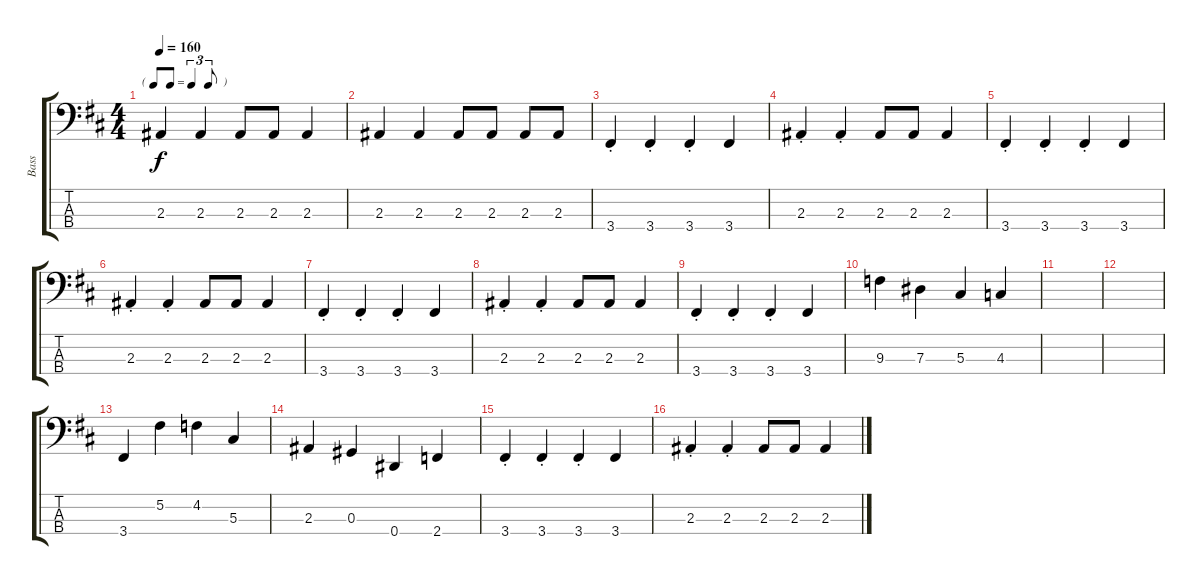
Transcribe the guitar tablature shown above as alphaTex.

\track ("Bass" "Bass") {instrument electricbasspick}
\staff {score tabs}
\tuning (Gb2 Db2 Ab1 Eb1) {hide}
\ts (4 4)
\tf triplet8th
\tempo 160
\clef f4
\ks d
2.3.4{dy f} 2.3.4 2.3.8 2.3.8 2.3.4 |
2.3.4 2.3.4 2.3.8 2.3.8 2.3.8 2.3.8 |
3.4{st}.4 3.4{st}.4 3.4{st}.4 3.4.4 |
2.3{st}.4 2.3{st}.4 2.3.8 2.3.8 2.3.4 |
3.4{st}.4 3.4{st}.4 3.4{st}.4 3.4.4 |
2.3{st}.4 2.3{st}.4 2.3.8 2.3.8 2.3.4 |
3.4{st}.4 3.4{st}.4 3.4{st}.4 3.4.4 |
2.3{st}.4 2.3{st}.4 2.3.8 2.3.8 2.3.4 |
3.4{st}.4 3.4{st}.4 3.4{st}.4 3.4.4 |
9.3.4 7.3.4 5.3.4 4.3.4 |
|
|
3.4.4 5.2.4 4.2.4 5.3.4 |
2.3.4 0.3.4 0.4.4 2.4.4 |
3.4{st}.4 3.4{st}.4 3.4{st}.4 3.4.4 |
2.3{st}.4 2.3{st}.4 2.3.8 2.3.8 2.3.4
